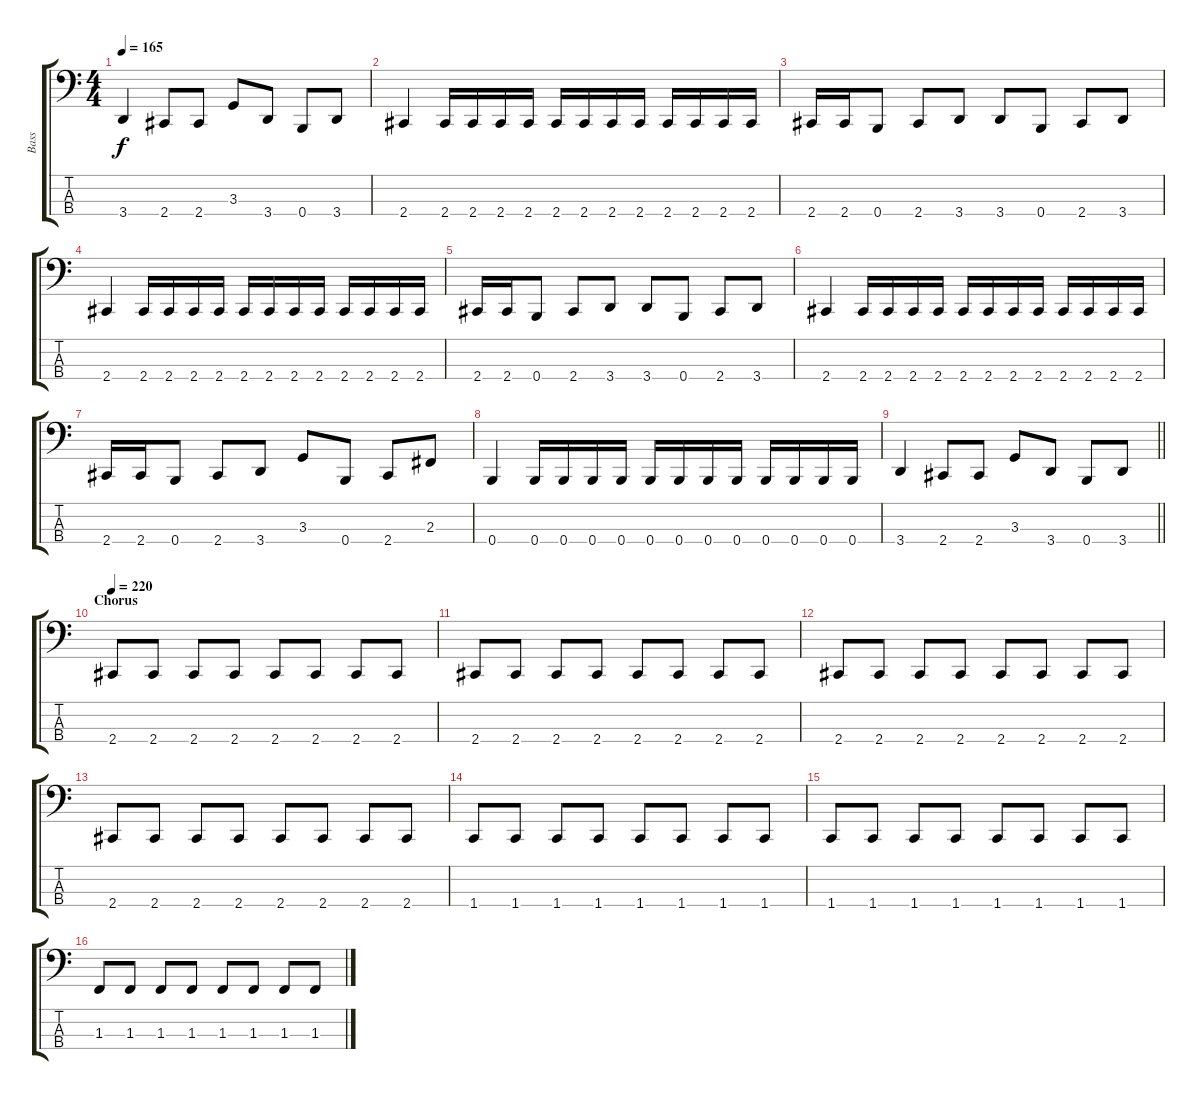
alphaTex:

\track ("Bass" "Bass") {instrument electricbassfinger}
\staff {score tabs}
\tuning (D2 A1 E1 B0) {hide}
\ts (4 4)
\tempo 165
\clef f4
\ks c
3.4.4{dy f} 2.4.8 2.4.8 3.3.8 3.4.8 0.4.8 3.4.8 |
2.4.4 2.4.16 2.4.16 2.4.16 2.4.16 2.4.16 2.4.16 2.4.16 2.4.16 2.4.16 2.4.16 2.4.16 2.4.16 |
2.4.16 2.4.16 0.4.8 2.4.8 3.4.8 3.4.8 0.4.8 2.4.8 3.4.8 |
2.4.4 2.4.16 2.4.16 2.4.16 2.4.16 2.4.16 2.4.16 2.4.16 2.4.16 2.4.16 2.4.16 2.4.16 2.4.16 |
2.4.16 2.4.16 0.4.8 2.4.8 3.4.8 3.4.8 0.4.8 2.4.8 3.4.8 |
2.4.4 2.4.16 2.4.16 2.4.16 2.4.16 2.4.16 2.4.16 2.4.16 2.4.16 2.4.16 2.4.16 2.4.16 2.4.16 |
2.4.16 2.4.16 0.4.8 2.4.8 3.4.8 3.3.8 0.4.8 2.4.8 2.3.8 |
0.4.4 0.4.16 0.4.16 0.4.16 0.4.16 0.4.16 0.4.16 0.4.16 0.4.16 0.4.16 0.4.16 0.4.16 0.4.16 |
\barLineRight lightlight
3.4.4 2.4.8 2.4.8 3.3.8 3.4.8 0.4.8 3.4.8 |
\section ("" "Chorus")
\tempo 220
2.4.8 2.4.8 2.4.8 2.4.8 2.4.8 2.4.8 2.4.8 2.4.8 |
2.4.8 2.4.8 2.4.8 2.4.8 2.4.8 2.4.8 2.4.8 2.4.8 |
2.4.8 2.4.8 2.4.8 2.4.8 2.4.8 2.4.8 2.4.8 2.4.8 |
2.4.8 2.4.8 2.4.8 2.4.8 2.4.8 2.4.8 2.4.8 2.4.8 |
1.4.8 1.4.8 1.4.8 1.4.8 1.4.8 1.4.8 1.4.8 1.4.8 |
1.4.8 1.4.8 1.4.8 1.4.8 1.4.8 1.4.8 1.4.8 1.4.8 |
1.3.8 1.3.8 1.3.8 1.3.8 1.3.8 1.3.8 1.3.8 1.3.8
